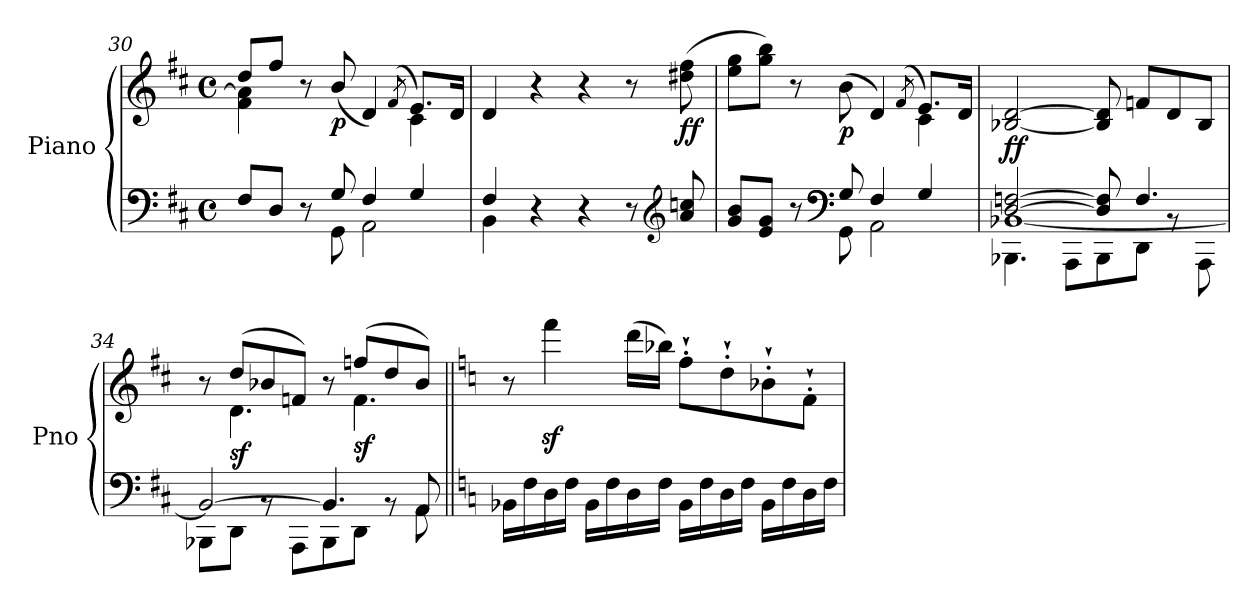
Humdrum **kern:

**kern	**kern	**dynam
*part1	*part1	*part1
*staff2	*staff1	*staff1/2
*I"Piano	*	*
*I'Pno	*	*
!!LO:PB:g=z
*clefF4	*clefG2	*
*k[f#c#]	*k[f#c#]	*
*M4/4	*M4/4	*
*met(c)	*met(c)	*
=30	=30	=30
*^	*^	*
8F#/L	4.ryy	8dd/L	4f#\ 4a\]	.
8D/J	.	8ff#/J	.	.
8r	.	8r	2ryy	.
!	!	!	!	!LO:DY:b
8G/	8GG\	(>8b/	.	p
4F#/	2AA\	4d/)	.	.
.	.	(<8qf#/	.	.
4G/	.	8.e/L)	4c#\	.
.	.	16d/Jk	.	.
*	*	*v	*v	*
=31	=31	=31	=31
4F#/	4BB\	4d/	.
4r	2.ryy	4r	.
4r	.	4r	.
8r	.	8r	.
*clefG2	*	*	*
!	!	!	!LO:DY:b
8a/ 8ccn/	.	(>8dd#X\ 8ff#\	ff
=32	=32	=32	=32
*	*	*^	*
8g/ 8b/L	4.ryy	8ee\ 8gg\L	2.ryy	.
8e/ 8g/J	.	8gg\ 8bb\J)	.	.
8r	.	8r	.	.
*clefF4	*	*	*	*
!	!	!	!	!LO:DY:b
8G/	8GG\	(>8b\	.	p
4F#/	2AA\	4d/)	.	.
.	.	(<8qf#/	.	.
4G/	.	8.e/L)	4c#\	.
.	.	16d/Jk	.	.
*	*	*v	*v	*
=33	=33	=33	=33
*	*^	*	*
!	!	!	!	!LO:DY:b
[2D/ [2Fn/	[1BB-X	4.BBB-X\	[2B-X/ [2d/	ff
.	.	8AAA\L	.	.
8D/] 8F/]	.	8BBB-\	8B-/] 8d/]	.
4.F/	.	8DD\J	8fn/L	.
.	.	8rBB	8d/	.
.	.	8AAA\	8B-/J	.
*	*v	*v	*	*
!!LO:LB:g=z
=34	=34	=34	=34
*	*	*^	*
2BB-/_	8BBB-X\L	8r	8ryy	.
!	!	!	!	!LO:DY:b
.	8DD\J	(>8dd/L	4.d\	sf
.	8rBB	8b-X/	.	.
.	8AAA\L	8fn/J)	.	.
4.BB-/]	8BBB-\	8r	8ryy	.
!	!	!	!	!LO:DY:b
.	8DD\J	(>8ffn/L	4.f\	sf
.	8rBB	8dd/	.	.
8AA/	8AA\	8b-/J)	.	.
*v	*v	*	*	*
*	*v	*v	*
!!LO:PB:g=z
=35||	=35||	=35||
*k[]	*k[]	*
16BB-X\LL	8r	.
16F\	.	.
16D\	4fffz<\	.
16F\JJ	.	.
16BB-\LL	.	.
16F\	.	.
16D\	(>16ddd\LL	.
16F\JJ	16bb-X\JJ)	.
16BB-\LL	8ff'`\L	.
16F\	.	.
16D\	8dd'`\	.
16F\JJ	.	.
16BB-\LL	8b-X'`\	.
16F\	.	.
16D\	8f'`\J	.
16F\JJ	.	.
=	=	=
*-	*-	*-
